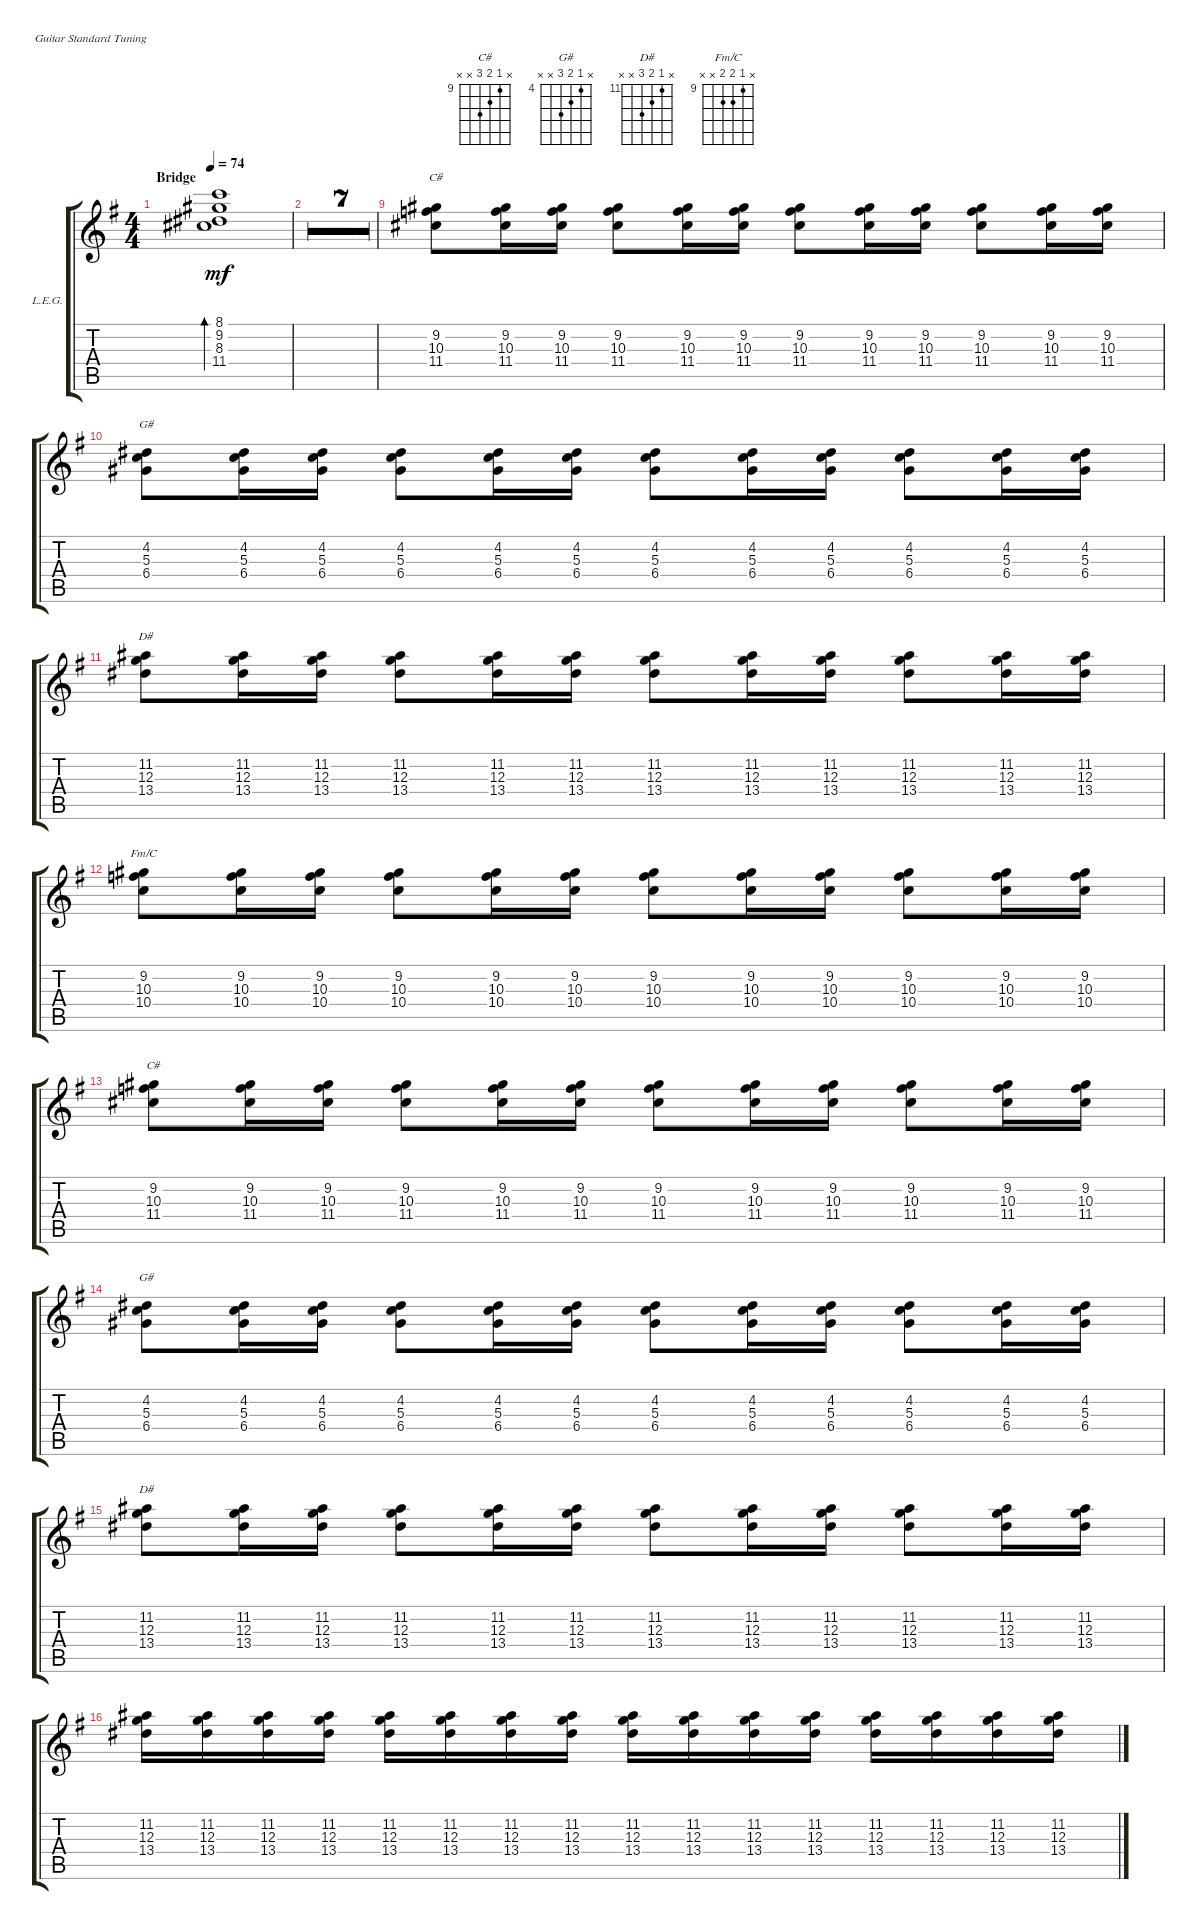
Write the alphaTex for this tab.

\defaultSystemsLayout 4
\bracketExtendMode groupsimilarinstruments
\firstSystemTrackNameOrientation horizontal
\otherSystemsTrackNameOrientation horizontal
\track ("Lead Electric Guitar" "L.E.G.") {multiBarRest instrument electricguitarclean}
\staff {score tabs}
\tuning (E4 B3 G3 D3 A2 E2)
\chord ("C#" x 9 10 11 x x) {firstfret 9}
\chord ("G#" x 4 5 6 x x) {firstfret 4}
\chord ("D#" x 11 12 13 x x) {firstfret 11}
\chord ("Fm/C" x 9 10 10 x x) {firstfret 9}
\ts (4 4)
\section ("" "Bridge")
\tempo 74
\clef g2
\ks g
(11.4 8.3 9.2 8.1).1{bd 30 lyrics (0 "") lyrics (1 "") lyrics (2 "") lyrics (3 "") lyrics (4 "") dy mf} |
r.1 |
r.1 |
r.1 |
r.1 |
r.1 |
r.1 |
r.1 |
(9.2 10.3 11.4).8{ch "C#" lyrics (0 "") lyrics (1 "") lyrics (2 "") lyrics (3 "") lyrics (4 "")} (11.4 10.3 9.2).16{lyrics (0 "") lyrics (1 "") lyrics (2 "") lyrics (3 "") lyrics (4 "")} (11.4 10.3 9.2).16{lyrics (0 "") lyrics (1 "") lyrics (2 "") lyrics (3 "") lyrics (4 "")} (11.4 10.3 9.2).8{lyrics (0 "") lyrics (1 "") lyrics (2 "") lyrics (3 "") lyrics (4 "")} (11.4 10.3 9.2).16{lyrics (0 "") lyrics (1 "") lyrics (2 "") lyrics (3 "") lyrics (4 "")} (11.4 10.3 9.2).16{lyrics (0 "") lyrics (1 "") lyrics (2 "") lyrics (3 "") lyrics (4 "")} (11.4 10.3 9.2).8{lyrics (0 "") lyrics (1 "") lyrics (2 "") lyrics (3 "") lyrics (4 "")} (11.4 10.3 9.2).16{lyrics (0 "") lyrics (1 "") lyrics (2 "") lyrics (3 "") lyrics (4 "")} (11.4 10.3 9.2).16{lyrics (0 "") lyrics (1 "") lyrics (2 "") lyrics (3 "") lyrics (4 "")} (11.4 10.3 9.2).8{lyrics (0 "") lyrics (1 "") lyrics (2 "") lyrics (3 "") lyrics (4 "")} (11.4 10.3 9.2).16{lyrics (0 "") lyrics (1 "") lyrics (2 "") lyrics (3 "") lyrics (4 "")} (11.4 10.3 9.2).16{lyrics (0 "") lyrics (1 "") lyrics (2 "") lyrics (3 "") lyrics (4 "")} |
(4.2 5.3 6.4).8{ch "G#" lyrics (0 "") lyrics (1 "") lyrics (2 "") lyrics (3 "") lyrics (4 "")} (4.2 5.3 6.4).16{lyrics (0 "") lyrics (1 "") lyrics (2 "") lyrics (3 "") lyrics (4 "")} (4.2 5.3 6.4).16{lyrics (0 "") lyrics (1 "") lyrics (2 "") lyrics (3 "") lyrics (4 "")} (4.2 5.3 6.4).8{lyrics (0 "") lyrics (1 "") lyrics (2 "") lyrics (3 "") lyrics (4 "")} (4.2 5.3 6.4).16{lyrics (0 "") lyrics (1 "") lyrics (2 "") lyrics (3 "") lyrics (4 "")} (4.2 5.3 6.4).16{lyrics (0 "") lyrics (1 "") lyrics (2 "") lyrics (3 "") lyrics (4 "")} (4.2 5.3 6.4).8{lyrics (0 "") lyrics (1 "") lyrics (2 "") lyrics (3 "") lyrics (4 "")} (4.2 5.3 6.4).16{lyrics (0 "") lyrics (1 "") lyrics (2 "") lyrics (3 "") lyrics (4 "")} (4.2 5.3 6.4).16{lyrics (0 "") lyrics (1 "") lyrics (2 "") lyrics (3 "") lyrics (4 "")} (4.2 5.3 6.4).8{lyrics (0 "") lyrics (1 "") lyrics (2 "") lyrics (3 "") lyrics (4 "")} (4.2 5.3 6.4).16{lyrics (0 "") lyrics (1 "") lyrics (2 "") lyrics (3 "") lyrics (4 "")} (4.2 5.3 6.4).16{lyrics (0 "") lyrics (1 "") lyrics (2 "") lyrics (3 "") lyrics (4 "")} |
(11.2 12.3 13.4).8{ch "D#" lyrics (0 "") lyrics (1 "") lyrics (2 "") lyrics (3 "") lyrics (4 "")} (11.2 12.3 13.4).16{lyrics (0 "") lyrics (1 "") lyrics (2 "") lyrics (3 "") lyrics (4 "")} (11.2 12.3 13.4).16{lyrics (0 "") lyrics (1 "") lyrics (2 "") lyrics (3 "") lyrics (4 "")} (11.2 12.3 13.4).8{lyrics (0 "") lyrics (1 "") lyrics (2 "") lyrics (3 "") lyrics (4 "")} (11.2 12.3 13.4).16{lyrics (0 "") lyrics (1 "") lyrics (2 "") lyrics (3 "") lyrics (4 "")} (11.2 12.3 13.4).16{lyrics (0 "") lyrics (1 "") lyrics (2 "") lyrics (3 "") lyrics (4 "")} (11.2 12.3 13.4).8{lyrics (0 "") lyrics (1 "") lyrics (2 "") lyrics (3 "") lyrics (4 "")} (11.2 12.3 13.4).16{lyrics (0 "") lyrics (1 "") lyrics (2 "") lyrics (3 "") lyrics (4 "")} (11.2 12.3 13.4).16{lyrics (0 "") lyrics (1 "") lyrics (2 "") lyrics (3 "") lyrics (4 "")} (11.2 12.3 13.4).8{lyrics (0 "") lyrics (1 "") lyrics (2 "") lyrics (3 "") lyrics (4 "")} (11.2 12.3 13.4).16{lyrics (0 "") lyrics (1 "") lyrics (2 "") lyrics (3 "") lyrics (4 "")} (11.2 12.3 13.4).16{lyrics (0 "") lyrics (1 "") lyrics (2 "") lyrics (3 "") lyrics (4 "")} |
(9.2 10.3 10.4).8{ch "Fm/C" lyrics (0 "") lyrics (1 "") lyrics (2 "") lyrics (3 "") lyrics (4 "")} (9.2 10.3 10.4).16{lyrics (0 "") lyrics (1 "") lyrics (2 "") lyrics (3 "") lyrics (4 "")} (9.2 10.4 10.3).16{lyrics (0 "") lyrics (1 "") lyrics (2 "") lyrics (3 "") lyrics (4 "")} (9.2 10.3 10.4).8{lyrics (0 "") lyrics (1 "") lyrics (2 "") lyrics (3 "") lyrics (4 "")} (9.2 10.4 10.3).16{lyrics (0 "") lyrics (1 "") lyrics (2 "") lyrics (3 "") lyrics (4 "")} (9.2 10.4 10.3).16{lyrics (0 "") lyrics (1 "") lyrics (2 "") lyrics (3 "") lyrics (4 "")} (9.2 10.3 10.4).8{lyrics (0 "") lyrics (1 "") lyrics (2 "") lyrics (3 "") lyrics (4 "")} (9.2 10.3 10.4).16{lyrics (0 "") lyrics (1 "") lyrics (2 "") lyrics (3 "") lyrics (4 "")} (9.2 10.3 10.4).16{lyrics (0 "") lyrics (1 "") lyrics (2 "") lyrics (3 "") lyrics (4 "")} (9.2 10.3 10.4).8{lyrics (0 "") lyrics (1 "") lyrics (2 "") lyrics (3 "") lyrics (4 "")} (9.2 10.3 10.4).16{lyrics (0 "") lyrics (1 "") lyrics (2 "") lyrics (3 "") lyrics (4 "")} (9.2 10.3 10.4).16{lyrics (0 "") lyrics (1 "") lyrics (2 "") lyrics (3 "") lyrics (4 "")} |
(9.2 10.3 11.4).8{ch "C#" lyrics (0 "") lyrics (1 "") lyrics (2 "") lyrics (3 "") lyrics (4 "")} (9.2 11.4 10.3).16{lyrics (0 "") lyrics (1 "") lyrics (2 "") lyrics (3 "") lyrics (4 "")} (9.2 11.4 10.3).16{lyrics (0 "") lyrics (1 "") lyrics (2 "") lyrics (3 "") lyrics (4 "")} (9.2 11.4 10.3).8{lyrics (0 "") lyrics (1 "") lyrics (2 "") lyrics (3 "") lyrics (4 "")} (9.2 11.4 10.3).16{lyrics (0 "") lyrics (1 "") lyrics (2 "") lyrics (3 "") lyrics (4 "")} (9.2 11.4 10.3).16{lyrics (0 "") lyrics (1 "") lyrics (2 "") lyrics (3 "") lyrics (4 "")} (9.2 11.4 10.3).8{lyrics (0 "") lyrics (1 "") lyrics (2 "") lyrics (3 "") lyrics (4 "")} (9.2 11.4 10.3).16{lyrics (0 "") lyrics (1 "") lyrics (2 "") lyrics (3 "") lyrics (4 "")} (9.2 11.4 10.3).16{lyrics (0 "") lyrics (1 "") lyrics (2 "") lyrics (3 "") lyrics (4 "")} (9.2 11.4 10.3).8{lyrics (0 "") lyrics (1 "") lyrics (2 "") lyrics (3 "") lyrics (4 "")} (9.2 11.4 10.3).16{lyrics (0 "") lyrics (1 "") lyrics (2 "") lyrics (3 "") lyrics (4 "")} (9.2 11.4 10.3).16{lyrics (0 "") lyrics (1 "") lyrics (2 "") lyrics (3 "") lyrics (4 "")} |
(4.2 5.3 6.4).8{ch "G#" lyrics (0 "") lyrics (1 "") lyrics (2 "") lyrics (3 "") lyrics (4 "")} (4.2 5.3 6.4).16{lyrics (0 "") lyrics (1 "") lyrics (2 "") lyrics (3 "") lyrics (4 "")} (4.2 5.3 6.4).16{lyrics (0 "") lyrics (1 "") lyrics (2 "") lyrics (3 "") lyrics (4 "")} (4.2 5.3 6.4).8{lyrics (0 "") lyrics (1 "") lyrics (2 "") lyrics (3 "") lyrics (4 "")} (4.2 5.3 6.4).16{lyrics (0 "") lyrics (1 "") lyrics (2 "") lyrics (3 "") lyrics (4 "")} (4.2 5.3 6.4).16{lyrics (0 "") lyrics (1 "") lyrics (2 "") lyrics (3 "") lyrics (4 "")} (4.2 5.3 6.4).8{lyrics (0 "") lyrics (1 "") lyrics (2 "") lyrics (3 "") lyrics (4 "")} (4.2 5.3 6.4).16{lyrics (0 "") lyrics (1 "") lyrics (2 "") lyrics (3 "") lyrics (4 "")} (4.2 5.3 6.4).16{lyrics (0 "") lyrics (1 "") lyrics (2 "") lyrics (3 "") lyrics (4 "")} (4.2 5.3 6.4).8{lyrics (0 "") lyrics (1 "") lyrics (2 "") lyrics (3 "") lyrics (4 "")} (4.2 5.3 6.4).16{lyrics (0 "") lyrics (1 "") lyrics (2 "") lyrics (3 "") lyrics (4 "")} (4.2 5.3 6.4).16{lyrics (0 "") lyrics (1 "") lyrics (2 "") lyrics (3 "") lyrics (4 "")} |
(11.2 12.3 13.4).8{ch "D#" lyrics (0 "") lyrics (1 "") lyrics (2 "") lyrics (3 "") lyrics (4 "")} (11.2 13.4 12.3).16{lyrics (0 "") lyrics (1 "") lyrics (2 "") lyrics (3 "") lyrics (4 "")} (11.2 13.4 12.3).16{lyrics (0 "") lyrics (1 "") lyrics (2 "") lyrics (3 "") lyrics (4 "")} (11.2 13.4 12.3).8{lyrics (0 "") lyrics (1 "") lyrics (2 "") lyrics (3 "") lyrics (4 "")} (11.2 13.4 12.3).16{lyrics (0 "") lyrics (1 "") lyrics (2 "") lyrics (3 "") lyrics (4 "")} (11.2 13.4 12.3).16{lyrics (0 "") lyrics (1 "") lyrics (2 "") lyrics (3 "") lyrics (4 "")} (11.2 13.4 12.3).8{lyrics (0 "") lyrics (1 "") lyrics (2 "") lyrics (3 "") lyrics (4 "")} (11.2 13.4 12.3).16{lyrics (0 "") lyrics (1 "") lyrics (2 "") lyrics (3 "") lyrics (4 "")} (11.2 13.4 12.3).16{lyrics (0 "") lyrics (1 "") lyrics (2 "") lyrics (3 "") lyrics (4 "")} (11.2 13.4 12.3).8{lyrics (0 "") lyrics (1 "") lyrics (2 "") lyrics (3 "") lyrics (4 "")} (11.2 13.4 12.3).16{lyrics (0 "") lyrics (1 "") lyrics (2 "") lyrics (3 "") lyrics (4 "")} (11.2 13.4 12.3).16{lyrics (0 "") lyrics (1 "") lyrics (2 "") lyrics (3 "") lyrics (4 "")} |
(11.2 12.3 13.4).16{lyrics (0 "") lyrics (1 "") lyrics (2 "") lyrics (3 "") lyrics (4 "")} (11.2 12.3 13.4).16{lyrics (0 "") lyrics (1 "") lyrics (2 "") lyrics (3 "") lyrics (4 "")} (11.2 12.3 13.4).16{lyrics (0 "") lyrics (1 "") lyrics (2 "") lyrics (3 "") lyrics (4 "")} (11.2 12.3 13.4).16{lyrics (0 "") lyrics (1 "") lyrics (2 "") lyrics (3 "") lyrics (4 "")} (11.2 12.3 13.4).16{lyrics (0 "") lyrics (1 "") lyrics (2 "") lyrics (3 "") lyrics (4 "")} (11.2 12.3 13.4).16{lyrics (0 "") lyrics (1 "") lyrics (2 "") lyrics (3 "") lyrics (4 "")} (11.2 12.3 13.4).16{lyrics (0 "") lyrics (1 "") lyrics (2 "") lyrics (3 "") lyrics (4 "")} (11.2 12.3 13.4).16{lyrics (0 "") lyrics (1 "") lyrics (2 "") lyrics (3 "") lyrics (4 "")} (11.2 12.3 13.4).16{lyrics (0 "") lyrics (1 "") lyrics (2 "") lyrics (3 "") lyrics (4 "")} (11.2 12.3 13.4).16{lyrics (0 "") lyrics (1 "") lyrics (2 "") lyrics (3 "") lyrics (4 "")} (11.2 12.3 13.4).16{lyrics (0 "") lyrics (1 "") lyrics (2 "") lyrics (3 "") lyrics (4 "")} (11.2 12.3 13.4).16{lyrics (0 "") lyrics (1 "") lyrics (2 "") lyrics (3 "") lyrics (4 "")} (11.2 12.3 13.4).16{lyrics (0 "") lyrics (1 "") lyrics (2 "") lyrics (3 "") lyrics (4 "")} (11.2 12.3 13.4).16{lyrics (0 "") lyrics (1 "") lyrics (2 "") lyrics (3 "") lyrics (4 "")} (11.2 12.3 13.4).16{lyrics (0 "") lyrics (1 "") lyrics (2 "") lyrics (3 "") lyrics (4 "")} (11.2 12.3 13.4).16{lyrics (0 "") lyrics (1 "") lyrics (2 "") lyrics (3 "") lyrics (4 "")}
